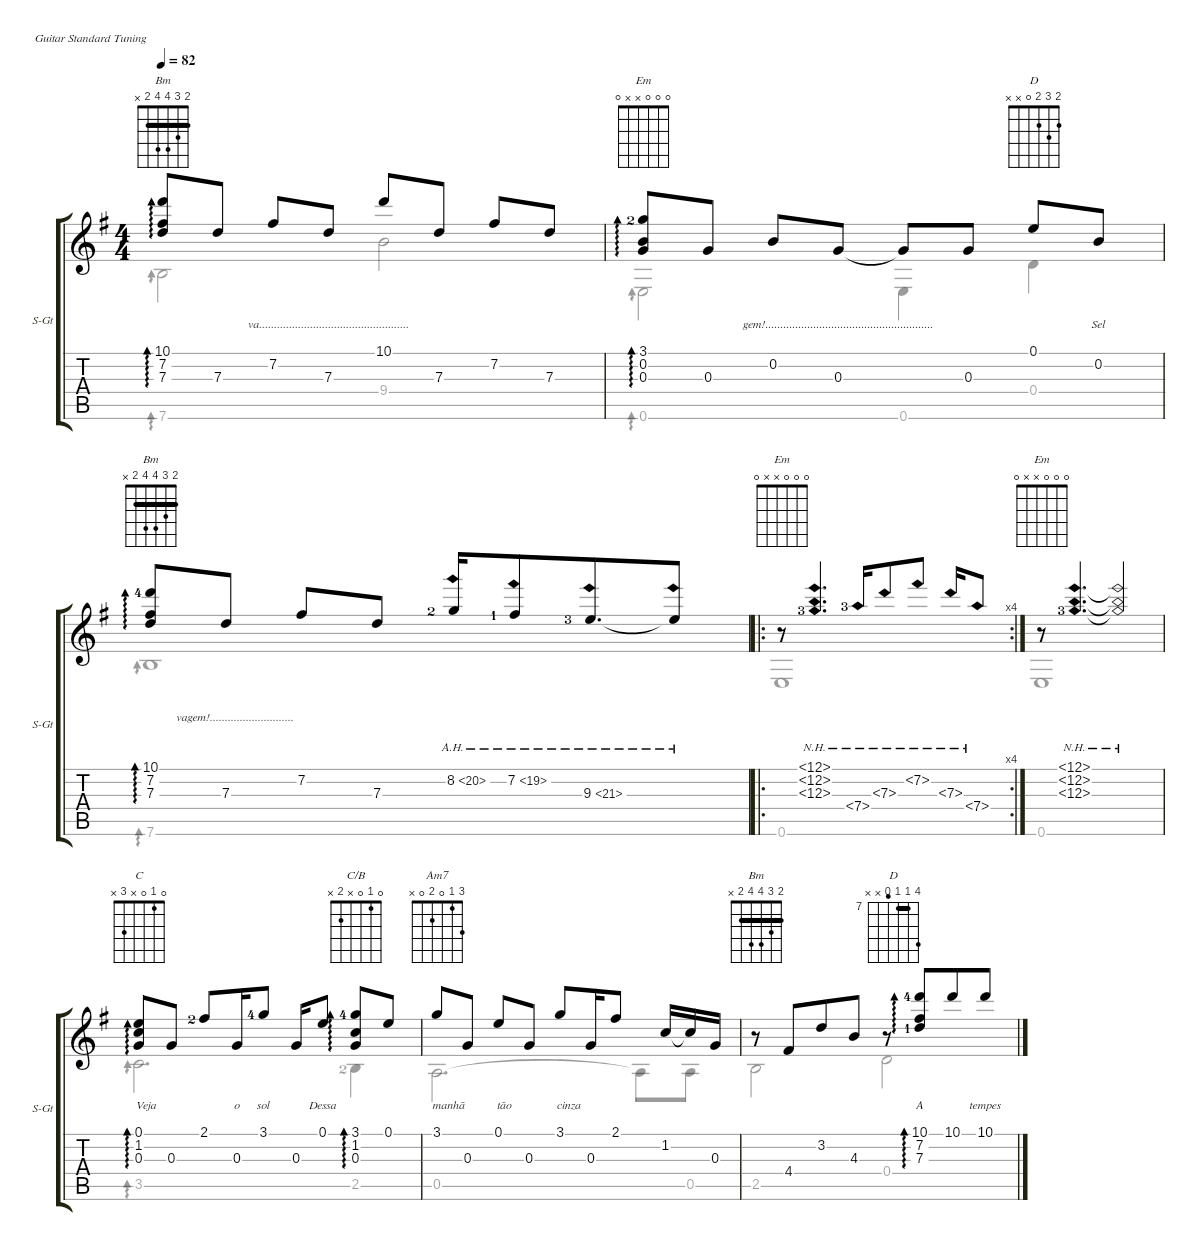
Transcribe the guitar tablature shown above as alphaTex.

\defaultSystemsLayout 4
\hideDynamics
\bracketExtendMode groupsimilarinstruments
\singleTrackTrackNamePolicy allsystems
\firstSystemTrackNameOrientation horizontal
\otherSystemsTrackNameOrientation horizontal
\chordDiagramsInScore
\defaultBarNumberDisplay Hide
\track ("Classical Guitar" "S-Gt") {instrument acousticguitarnylon}
\staff {score tabs}
\tuning (E4 B3 G3 D3 A2 E2)
\chord ("Em" 0 0 0 x x 0) {showdiagram false}
\chord ("C/B" 0 1 0 x 2 x) {showdiagram false}
\chord ("D" 2 3 2 0 x x) {showdiagram false}
\chord ("C" 0 1 0 x 3 x) {showdiagram false}
\chord ("Bm" 10 7 7 x x 7) {firstfret 7 showdiagram false barre (7 7)}
\chord ("Bm" 10 7 7 9 x 7) {firstfret 7 showdiagram false barre (7 7)}
\chord ("Am7" 3 1 0 2 0 x) {showdiagram false}
\chord ("Bm" 2 3 4 4 2 x) {showdiagram false barre 2}
\chord ("D " 10 7 7 6 x x) {firstfret 7 showdiagram false barre 7}
\voice
\ts (4 4)
\tempo 82
\clef g2
\scale
0.269916
\ks eminor
(10.1{acc forcenatural} 7.2{acc #} 7.3{acc forcenatural}).8{ad 0 ch "Bm" dy mf beam Up} 7.3{acc forcenatural}.8{beam Up} 7.2{acc #}.8{beam Up} 7.3{acc forcenatural}.8{lyrics (0 "va..................................................") lyrics (1 "") lyrics (2 "") lyrics (3 "") lyrics (4 "") beam Up} 10.1{acc forcenatural}.8{beam Up} 7.3{acc forcenatural}.8{beam Up} 7.2{acc #}.8{beam Up} 7.3{acc forcenatural}.8{beam Up} |
\scale
0.401005 (0.2{acc forcenatural} 3.1{lf 3 acc forcenatural} 0.3{acc forcenatural}).8{ad 0 ch "Em" beam Up} 0.3{acc forcenatural}.8{beam Up} 0.2{acc forcenatural}.8{beam Up} 0.3{acc forcenatural}.8{lyrics (0 "gem!........................................................        ") lyrics (1 "") lyrics (2 "") lyrics (3 "") lyrics (4 "") beam Up} 0.3{t acc forcenatural}.8{beam Up} 0.3{acc forcenatural}.8{beam Up} 0.1{acc forcenatural}.8{ch "D" beam Up} 0.2{acc forcenatural}.8{lyrics (0 "Sel               ") lyrics (1 "") lyrics (2 "") lyrics (3 "") lyrics (4 "") beam Up} |
\scale
0.439298 (10.1{lf 5 acc forcenatural} 7.2{acc #} 7.3{acc forcenatural}).8{ad 0 ch "Bm" beam Up} 7.3{acc forcenatural}.8{lyrics (0 "      vagem!............................") lyrics (1 "") lyrics (2 "") lyrics (3 "") lyrics (4 "") beam Up} 7.2{acc #}.8{beam Up} 7.3{acc forcenatural}.8{beam Up} 8.2{ah 12 lf 3 acc forcenatural}.16{beam Up} 7.2{ah 12 lf 2 acc #}.8{beam Up} 9.3{ah 12 lf 4 acc forcenatural}.8{d beam Up beam merge} 9.3{ah 12 t acc forcenatural}.8{beam Up} |
\ro
\rc 4
\scale
1.07711 r.8{ch "Em" beam Up} (12.1{nh acc forcenatural} 12.2{nh acc forcenatural} 12.3{nh lf 4 acc forcenatural}).4{d beam Up} 7.4{nh lf 4 acc forcenatural}.16{beam Up} 7.3{nh acc forcenatural}.8{beam Up} 7.2{nh acc #}.8{beam Up} 7.3{nh acc forcenatural}.16{beam Up} 7.4{nh acc forcenatural}.8{beam Up} |
\scale
0.922889 r.8{ch "Em" beam Up} (12.1{nh acc forcenatural} 12.2{nh acc forcenatural} 12.3{nh lf 4 acc forcenatural}).4{d beam Up} (12.1{nh t acc forcenatural} 12.2{nh t acc forcenatural} 12.3{nh t acc forcenatural}).2{beam Up} |
\scale
1.19872 (0.1{acc forcenatural} 0.3{acc forcenatural} 1.2{acc forcenatural}).8{ad 0 ch "C" lyrics (0 "     Veja") lyrics (1 "") lyrics (2 "") lyrics (3 "") lyrics (4 "") beam Up} 0.3{acc forcenatural}.8{beam Up} 2.1{lf 3 acc #}.8{beam Up} 0.3{acc forcenatural}.16{lyrics (0 "o") lyrics (1 "") lyrics (2 "") lyrics (3 "") lyrics (4 "") beam Up} 3.1{lf 5 acc forcenatural}.8{lyrics (0 "sol") lyrics (1 "") lyrics (2 "") lyrics (3 "") lyrics (4 "") beam Up} 0.3{acc forcenatural}.16{beam Up} 0.1{acc forcenatural}.8{lyrics (0 "Dessa") lyrics (1 "") lyrics (2 "") lyrics (3 "") lyrics (4 "") beam Up} (0.3{acc forcenatural} 3.1{lf 5 acc forcenatural} 1.2{acc forcenatural}).8{ad 0 ch "C/B" beam Up} 0.1{acc forcenatural}.8{beam Up} |
\scale
0.994585 3.1{acc forcenatural}.8{ch "Am7" lyrics (0 "        manhã") lyrics (1 "") lyrics (2 "") lyrics (3 "") lyrics (4 "") beam Up} 0.3{acc forcenatural}.8{beam Up} 0.1{acc forcenatural}.8{lyrics (0 "    tão") lyrics (1 "") lyrics (2 "") lyrics (3 "") lyrics (4 "") beam Up} 0.3{acc forcenatural}.8{beam Up} 3.1{acc forcenatural}.8{lyrics (0 "      cinza") lyrics (1 "") lyrics (2 "") lyrics (3 "") lyrics (4 "") beam Up} 0.3{acc forcenatural}.16{beam Up} 2.1{acc #}.8{beam Up} 1.2{acc forcenatural}.16{beam Up} 1.2{t acc forcenatural}.16{beam Up} 0.3{acc forcenatural}.16{beam Up} |
\scale
0.806693 r.8{ch "Bm" beam Up} 4.4{acc #}.8{beam Up beam merge} 3.2{acc forcenatural}.8{beam Up} 4.3{acc forcenatural}.8{beam Up} r.8{ch "D " beam Up beam merge} (10.1{lf 5 acc forcenatural} 7.2{acc #} 7.3{lf 2 acc forcenatural}).8{ad 0 lyrics (0 "A") lyrics (1 "") lyrics (2 "") lyrics (3 "") lyrics (4 "") beam Up beam merge} 10.1{acc forcenatural}.8{beam Up} 10.1{acc forcenatural}.8{lyrics (0 "tempes  ") lyrics (1 "") lyrics (2 "") lyrics (3 "") lyrics (4 "") beam Up}
\voice
\clef g2
\ottava regular
\simile none
\scale
0.269916
\ks eminor
7.6{acc forcenatural}.2{ad 0 dy mf beam Down} 9.4{acc forcenatural}.2{beam Down} |
\scale
0.401005 0.6{acc forcenatural}.2{ad 0 beam Down} 0.6{acc forcenatural}.4{beam Down} 0.4{acc forcenatural}.4{beam Down} |
\scale
0.439298 7.6{acc forcenatural}.1{ad 0 beam Down} |
\scale
1.07711 0.6{acc forcenatural}.1{beam Down} |
\scale
0.922889 0.6{acc forcenatural}.1{beam Down} |
\scale
1.19872 3.5{acc forcenatural}.2{d ad 0 beam Down} 2.5{lf 3 acc forcenatural}.4{beam Down} |
\scale
0.994585 0.5{acc forcenatural}.2{d beam Down} 0.5{t acc forcenatural}.8{beam Down} 0.5{acc forcenatural}.8{beam Down} |
\scale
0.806693 2.5{acc forcenatural}.2{beam Down} 0.4{acc forcenatural}.2{beam Down}
